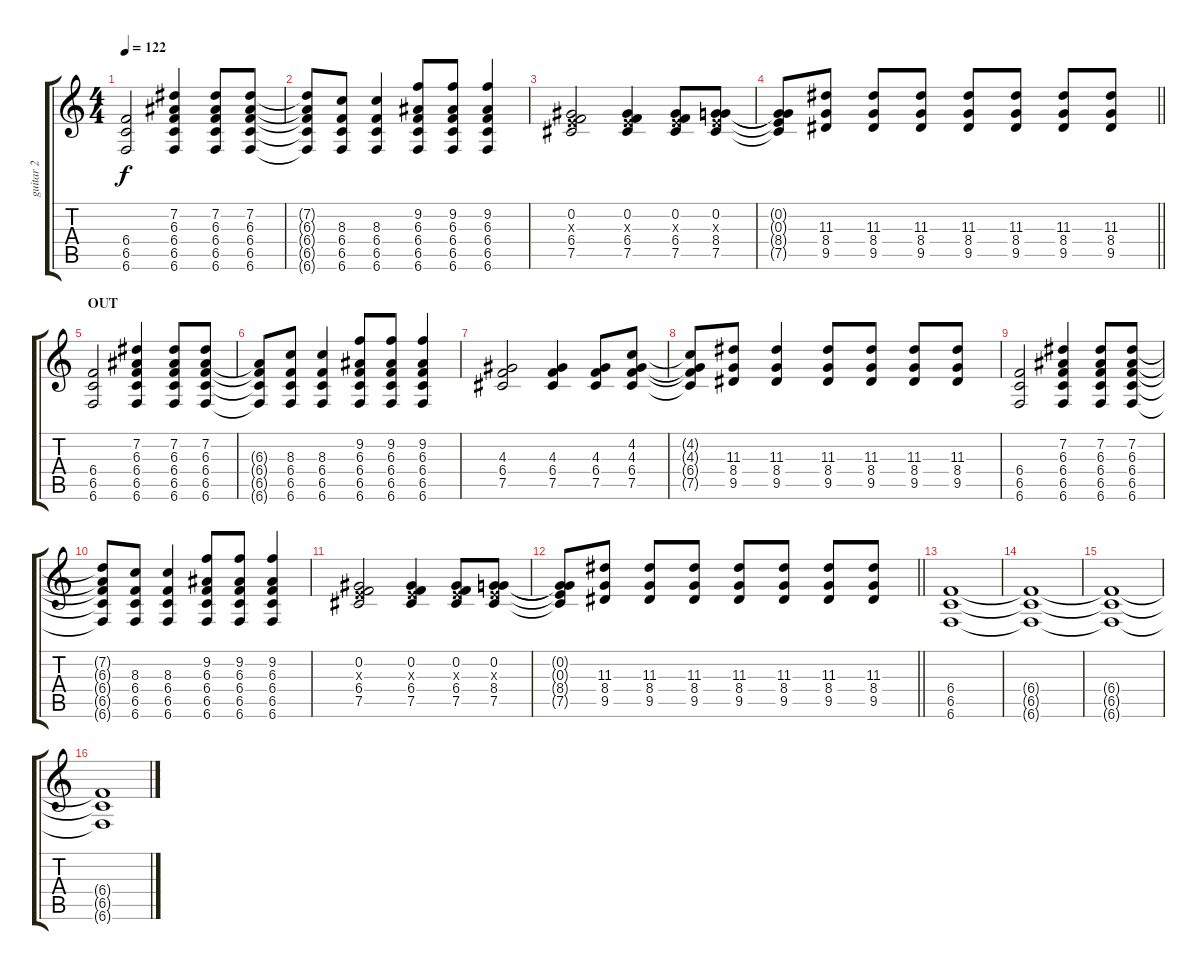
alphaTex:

\track ("guitar 2" "guitar 2") {instrument distortionguitar}
\staff {score tabs}
\tuning (Db4 Ab3 E3 B2 Gb2 B1) {hide}
\ts (4 4)
\tempo 122
\clef g2
\ks c
(6.4 6.5 6.6).2{dy f} (7.2 6.3 6.4 6.5 6.6).4 (7.2 6.3 6.4 6.5 6.6).8 (7.2 6.3 6.4 6.5 6.6).8 |
(7.2{t} 6.3{t} 6.4{t} 6.5{t} 6.6{t}).8 (8.3 6.4 6.5 6.6).8 (8.3 6.4 6.5 6.6).4 (9.2 6.3 6.4 6.5 6.6).8 (9.2 6.3 6.4 6.5 6.6).8 (9.2 6.3 6.4 6.5 6.6).4 |
(0.2 0.3{x} 6.4 7.5).2 (0.2 0.3{x} 6.4 7.5).4 (0.2 0.3{x} 6.4 7.5).8 (0.2 0.3{x} 8.4 7.5).8 |
\barLineRight lightlight
(0.2{t} 0.3{t} 8.4{t} 7.5{t}).8 (11.3 8.4 9.5).8 (11.3 8.4 9.5).8 (11.3 8.4 9.5).8 (11.3 8.4 9.5).8 (11.3 8.4 9.5).8 (11.3 8.4 9.5).8 (11.3 8.4 9.5).8 |
\section ("" "OUT")
(6.4 6.5 6.6).2 (7.2 6.3 6.4 6.5 6.6).4 (7.2 6.3 6.4 6.5 6.6).8 (7.2 6.3 6.4 6.5 6.6).8 |
(6.3{t} 6.4{t} 6.5{t} 6.6{t}).8 (8.3 6.4 6.5 6.6).8 (8.3 6.4 6.5 6.6).4 (9.2 6.3 6.4 6.5 6.6).8 (9.2 6.3 6.4 6.5 6.6).8 (9.2 6.3 6.4 6.5 6.6).4 |
(4.3 6.4 7.5).2 (4.3 6.4 7.5).4 (4.3 6.4 7.5).8 (4.2 4.3 6.4 7.5).8 |
(4.2{t} 4.3{t} 6.4{t} 7.5{t}).8 (11.3 8.4 9.5).8 (11.3 8.4 9.5).4 (11.3 8.4 9.5).8 (11.3 8.4 9.5).8 (11.3 8.4 9.5).8 (11.3 8.4 9.5).8 |
(6.4 6.5 6.6).2 (7.2 6.3 6.4 6.5 6.6).4 (7.2 6.3 6.4 6.5 6.6).8 (7.2 6.3 6.4 6.5 6.6).8 |
(7.2{t} 6.3{t} 6.4{t} 6.5{t} 6.6{t}).8 (8.3 6.4 6.5 6.6).8 (8.3 6.4 6.5 6.6).4 (9.2 6.3 6.4 6.5 6.6).8 (9.2 6.3 6.4 6.5 6.6).8 (9.2 6.3 6.4 6.5 6.6).4 |
(0.2 0.3{x} 6.4 7.5).2 (0.2 0.3{x} 6.4 7.5).4 (0.2 0.3{x} 6.4 7.5).8 (0.2 0.3{x} 8.4 7.5).8 |
\barLineRight lightlight
(0.2{t} 0.3{t} 8.4{t} 7.5{t}).8 (11.3 8.4 9.5).8 (11.3 8.4 9.5).8 (11.3 8.4 9.5).8 (11.3 8.4 9.5).8 (11.3 8.4 9.5).8 (11.3 8.4 9.5).8 (11.3 8.4 9.5).8 |
(6.4 6.5 6.6).1 |
(6.4{t} 6.5{t} 6.6{t}).1 |
(6.4{t} 6.5{t} 6.6{t}).1 |
(6.4{t} 6.5{t} 6.6{t}).1
